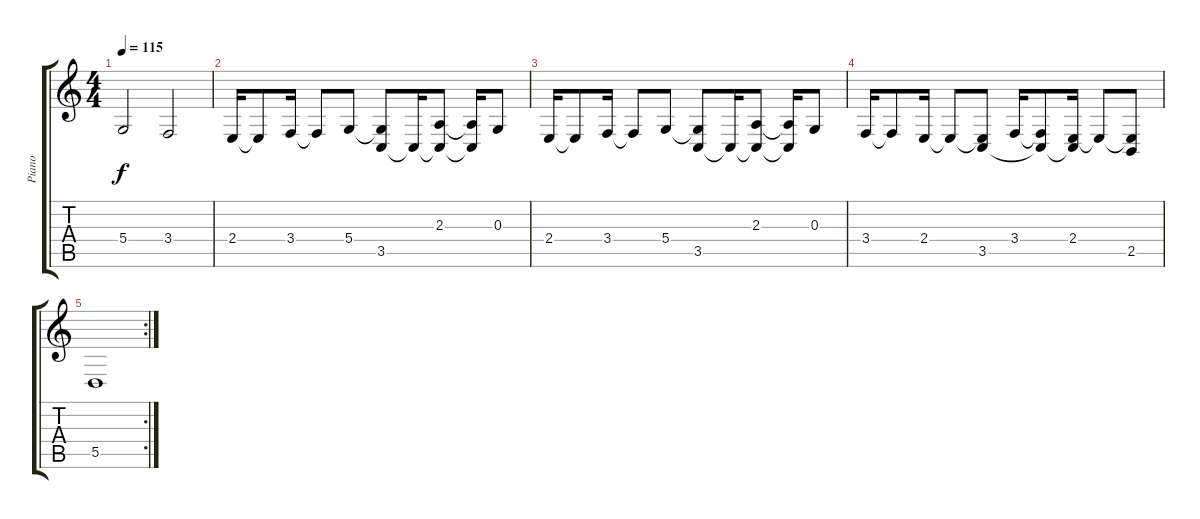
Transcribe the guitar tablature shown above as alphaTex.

\track ("Piano" "Piano") {instrument electricgrandpiano}
\staff {score tabs}
\tuning (E4 B3 G3 D3 A2 E2) {hide}
\ts (4 4)
\tempo 115
\clef g2
\ks c
5.4.2{dy f} 3.4.2 |
2.4.16 2.4{t}.8 3.4.16 3.4{t}.8 5.4.8 (5.4{t} 3.5).8 3.5{t}.16 (2.3 3.5{t}).8 (2.3{t} 3.5{t}).16 0.3.8 |
2.4.16 2.4{t}.8 3.4.16 3.4{t}.8 5.4.8 (5.4{t} 3.5).8 3.5{t}.16 (2.3 3.5{t}).8 (2.3{t} 3.5{t}).16 0.3.8 |
3.4.16 3.4{t}.8 2.4.16 2.4{t}.8 (2.4{t} 3.5).8 3.4.16 (3.4{t} 3.5{t}).8 (2.4 3.5{t}).16 2.4{t}.8 (2.4{t} 2.5).8 |
\rc 2
5.5.1
